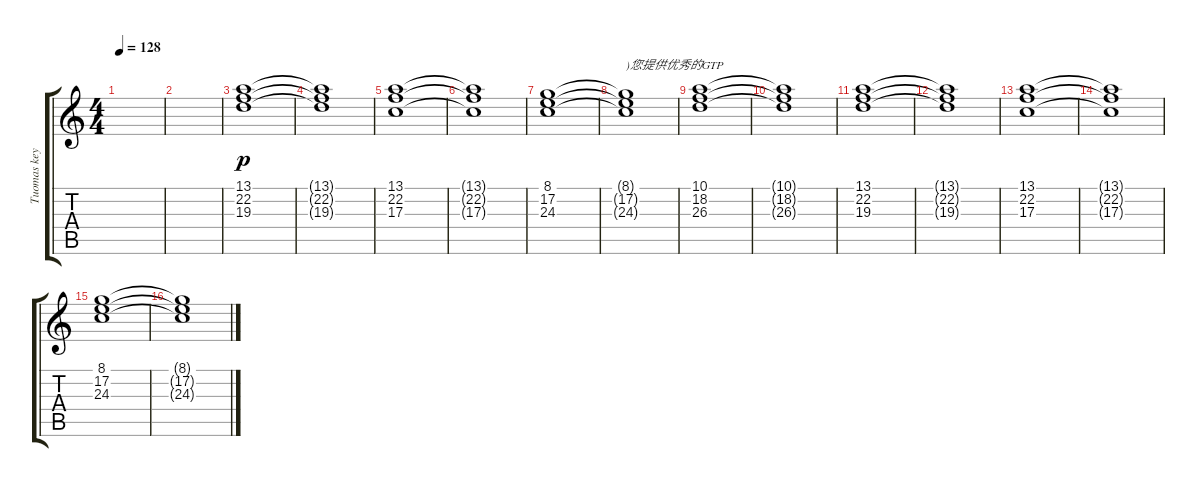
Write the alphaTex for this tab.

\track ("Tuomas keyboard3" "Tuomas key") {instrument choiraahs}
\staff {score tabs}
\tuning (E4 B3 G3 D3 A2 E2) {hide}
\ts (4 4)
\tempo 128
\clef g2
\ks c
|
|
(13.1 22.2 19.3).1{dy p volume 16 instrument stringensemble1} |
(13.1{t} 22.2{t} 19.3{t}).1 |
(13.1 22.2 17.3).1 |
(13.1{t} 22.2{t} 17.3{t}).1 |
(8.1 17.2 24.3).1 |
(8.1{t} 17.2{t} 24.3{t}).1{txt ")您提供优秀的GTP"} |
(10.1 18.2 26.3).1 |
(10.1{t} 18.2{t} 26.3{t}).1 |
(13.1 22.2 19.3).1 |
(13.1{t} 22.2{t} 19.3{t}).1 |
(13.1 22.2 17.3).1 |
(13.1{t} 22.2{t} 17.3{t}).1 |
(8.1 17.2 24.3).1 |
(8.1{t} 17.2{t} 24.3{t}).1
